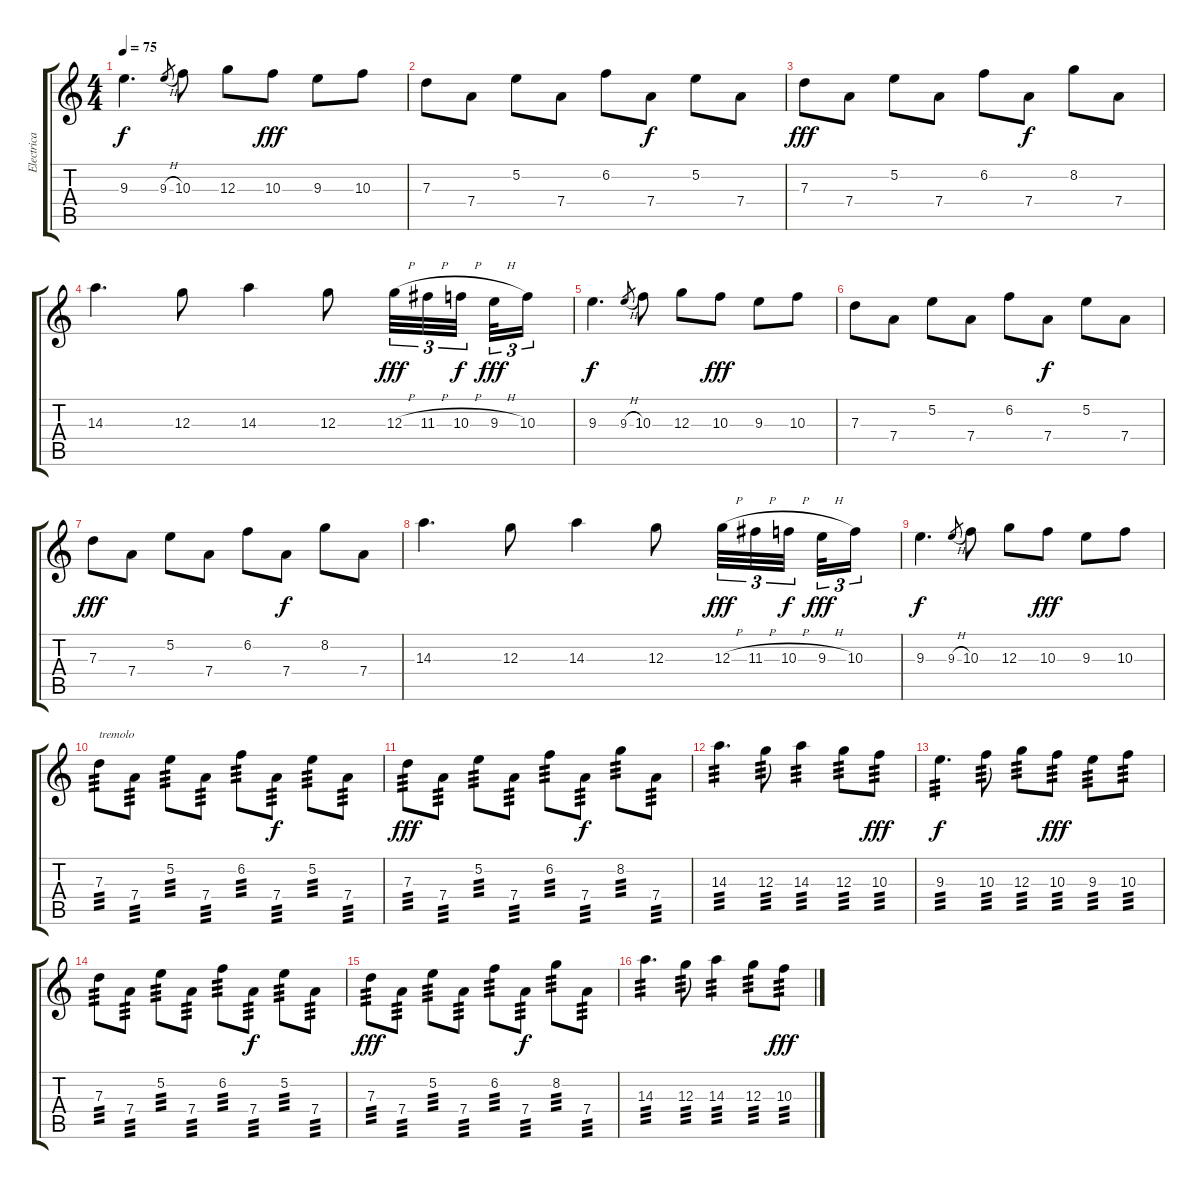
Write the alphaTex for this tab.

\track ("Electrica" "Electrica") {instrument distortionguitar}
\staff {score tabs}
\tuning (E4 B3 G3 D3 A2 E2) {hide}
\ts (4 4)
\tempo 75
\clef g2
\ks c
9.3.4{d dy f} 9.3{h}.8{gr} 10.3.8 12.3.8 10.3.8{dy fff} 9.3.8 10.3.8 |
7.3.8 7.4.8 5.2.8 7.4.8 6.2.8 7.4.8{dy f} 5.2.8 7.4.8 |
7.3.8{dy fff} 7.4.8 5.2.8 7.4.8 6.2.8 7.4.8{dy f} 8.2.8 7.4.8 |
14.3.4{d} 12.3.8 14.3.4 12.3.8 12.3{h}.32{tu (3 2) dy fff} 11.3{h}.32{tu (3 2)} 10.3{h}.32{tu (3 2) dy f beam splitsecondary} 9.3{h}.32{tu (3 2) dy fff} 10.3.16{tu (3 2)} |
9.3.4{d dy f} 9.3{h}.8{gr} 10.3.8 12.3.8 10.3.8{dy fff} 9.3.8 10.3.8 |
7.3.8 7.4.8 5.2.8 7.4.8 6.2.8 7.4.8{dy f} 5.2.8 7.4.8 |
7.3.8{dy fff} 7.4.8 5.2.8 7.4.8 6.2.8 7.4.8{dy f} 8.2.8 7.4.8 |
14.3.4{d} 12.3.8 14.3.4 12.3.8 12.3{h}.32{tu (3 2) dy fff} 11.3{h}.32{tu (3 2)} 10.3{h}.32{tu (3 2) dy f beam splitsecondary} 9.3{h}.32{tu (3 2) dy fff} 10.3.16{tu (3 2)} |
9.3.4{d dy f} 9.3{h}.8{gr} 10.3.8 12.3.8 10.3.8{dy fff} 9.3.8 10.3.8 |
7.3.8{txt "tremolo" tp 3} 7.4.8{tp 3} 5.2.8{tp 3} 7.4.8{tp 3} 6.2.8{tp 3} 7.4.8{tp 3 dy f} 5.2.8{tp 3} 7.4.8{tp 3} |
7.3.8{tp 3 dy fff} 7.4.8{tp 3} 5.2.8{tp 3} 7.4.8{tp 3} 6.2.8{tp 3} 7.4.8{tp 3 dy f} 8.2.8{tp 3} 7.4.8{tp 3} |
14.3.4{d tp 3} 12.3.8{tp 3} 14.3.4{tp 3} 12.3.8{tp 3} 10.3.8{tp 3 dy fff} |
9.3.4{d tp 3 dy f} 10.3.8{tp 3} 12.3.8{tp 3} 10.3.8{tp 3 dy fff} 9.3.8{tp 3} 10.3.8{tp 3} |
7.3.8{tp 3} 7.4.8{tp 3} 5.2.8{tp 3} 7.4.8{tp 3} 6.2.8{tp 3} 7.4.8{tp 3 dy f} 5.2.8{tp 3} 7.4.8{tp 3} |
7.3.8{tp 3 dy fff} 7.4.8{tp 3} 5.2.8{tp 3} 7.4.8{tp 3} 6.2.8{tp 3} 7.4.8{tp 3 dy f} 8.2.8{tp 3} 7.4.8{tp 3} |
14.3.4{d tp 3} 12.3.8{tp 3} 14.3.4{tp 3} 12.3.8{tp 3} 10.3.8{tp 3 dy fff}
